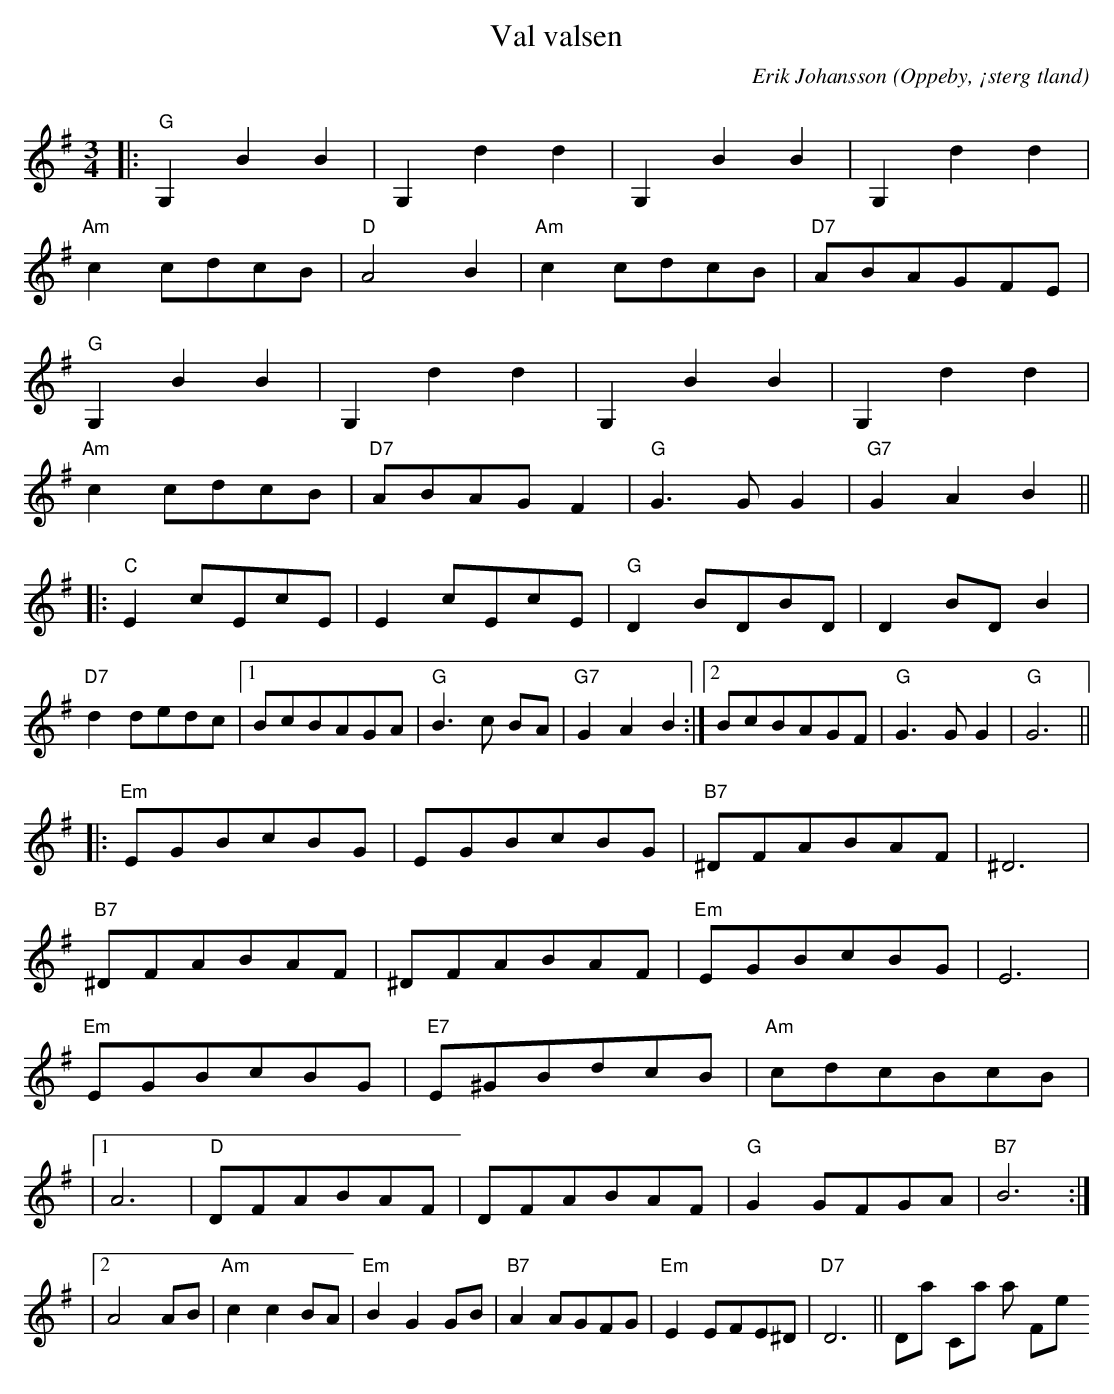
X:1
T:Val valsen
C:Erik Johansson
O:Oppeby, ¡sterg tland
Q:140
M:3/4
L:1/8
K:G
|:"G"G,2B2B2|G,2d2d2 |G,2B2B2|G,2d2d2 |
"Am" c2 cdcB| "D" A4 B2 | "Am" c2 cdcB |"D7" ABAGFE |
"G"G,2B2B2|G,2d2d2 |G,2B2B2|G,2d2d2 |
"Am" c2 cdcB| "D7" ABAGF2 | "G" G3 G G2 |"G7" G2A2B2 ||
|:"C"E2 cEcE |E2 cEcE|"G" D2 BDBD |D2 BD B2 |
"D7"d2 dedc|1 BcBAGA|"G"B3 c BA|"G7" G2A2B2:|2 BcBAGF|"G" G3 G G2| "G" G6 ||
|:"Em" EGBcBG |EGBcBG |"B7"^DFABAF |^D6 |
"B7"^DFABAF |^DFABAF |"Em" EGBcBG |E6 |
"Em" EGBcBG |"E7"E^GBdcB |"Am"cdcBcB |
|1 A6 |"D" DFABAF |DFABAF | "G" G2 GFGA |"B7" B6 :|
|2 A4 AB |"Am" c2 c2 BA |"Em" B2 G2 GB | "B7" A2 AGFG |"Em" E2 EFE^D |"D7" D6 || Da Capo al Fine
